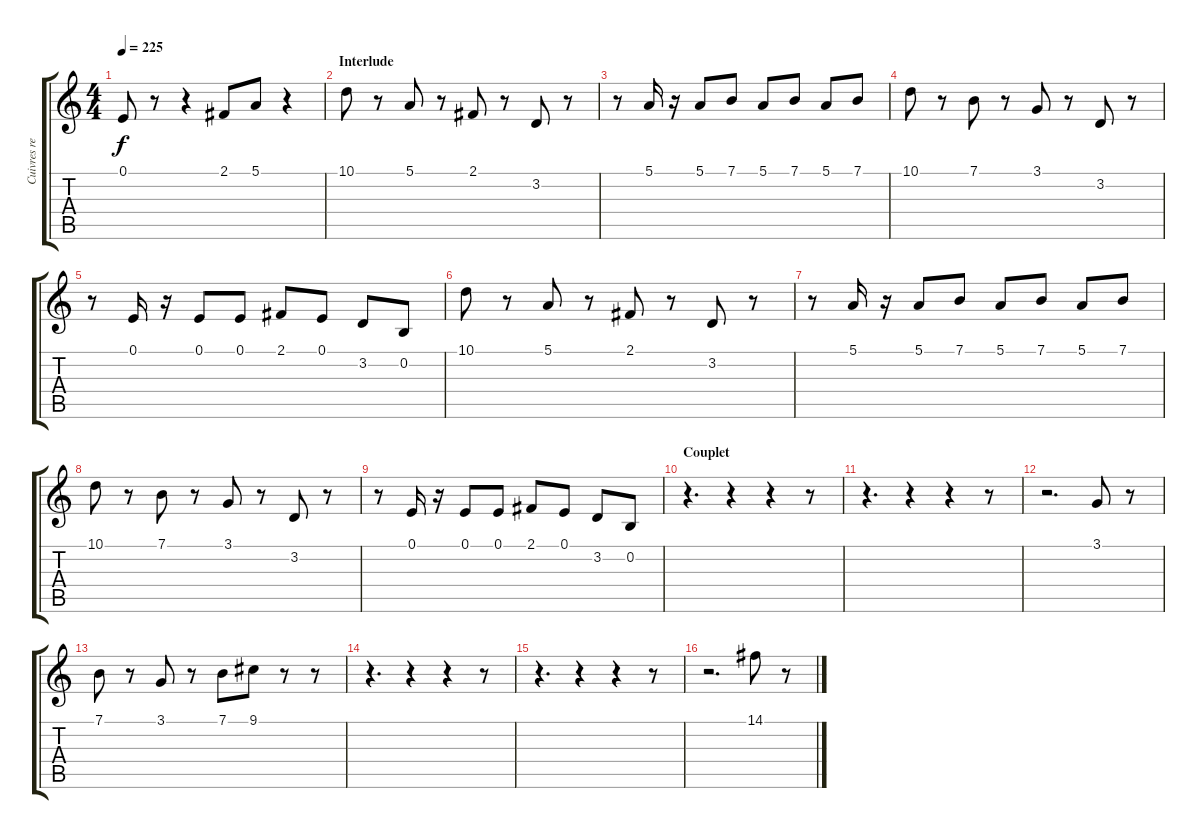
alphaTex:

\track ("Cuivres renfort" "Cuivres re") {instrument brasssection}
\staff {score tabs}
\tuning (E4 B3 G3 D3 A2 E2) {hide}
\ts (4 4)
\tempo 225
\clef g2
\ks c
0.1.8{dy f} r.8 r.4 2.1.8 5.1.8 r.4 |
\section ("" "Interlude")
10.1.8 r.8 5.1.8 r.8 2.1.8 r.8 3.2.8 r.8 |
r.8 5.1.16 r.16 5.1.8 7.1.8 5.1.8 7.1.8 5.1.8 7.1.8 |
10.1.8 r.8 7.1.8 r.8 3.1.8 r.8 3.2.8 r.8 |
r.8 0.1.16 r.16 0.1.8 0.1.8 2.1.8 0.1.8 3.2.8 0.2.8 |
10.1.8 r.8 5.1.8 r.8 2.1.8 r.8 3.2.8 r.8 |
r.8 5.1.16 r.16 5.1.8 7.1.8 5.1.8 7.1.8 5.1.8 7.1.8 |
10.1.8 r.8 7.1.8 r.8 3.1.8 r.8 3.2.8 r.8 |
r.8 0.1.16 r.16 0.1.8 0.1.8 2.1.8 0.1.8 3.2.8 0.2.8 |
\section ("" "Couplet")
r.4{d} r.4 r.4 r.8 |
r.4{d} r.4 r.4 r.8 |
r.2{d} 3.1.8 r.8 |
7.1.8 r.8 3.1.8 r.8 7.1.8 9.1.8 r.8 r.8 |
r.4{d} r.4 r.4 r.8 |
r.4{d} r.4 r.4 r.8 |
r.2{d} 14.1.8 r.8
